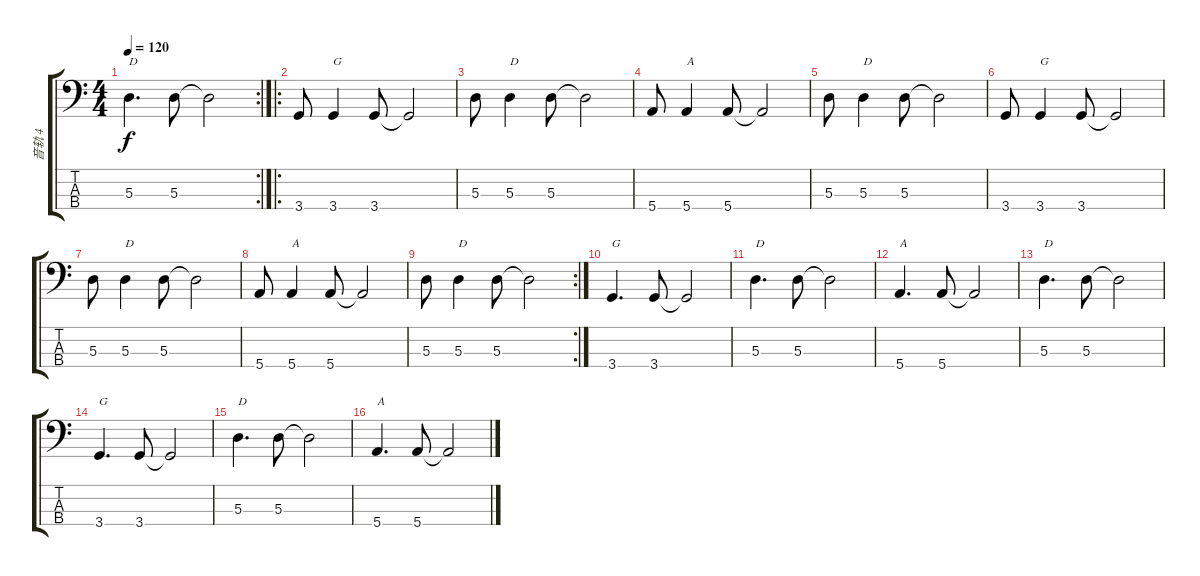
\track ("音轨 4" "音轨 4") {instrument electricbassfinger}
\staff {score tabs}
\tuning (G2 D2 A1 E1) {hide}
\rc 2
\ts (4 4)
\tempo 120
\clef f4
\ks c
5.3.4{d txt "D" dy f} 5.3.8 5.3{t}.2 |
\ro
3.4.8 3.4.4{txt "G"} 3.4.8 3.4{t}.2 |
5.3.8 5.3.4{txt "D"} 5.3.8 5.3{t}.2 |
5.4.8 5.4.4{txt "A"} 5.4.8 5.4{t}.2 |
5.3.8 5.3.4{txt "D"} 5.3.8 5.3{t}.2 |
3.4.8 3.4.4{txt "G"} 3.4.8 3.4{t}.2 |
5.3.8 5.3.4{txt "D"} 5.3.8 5.3{t}.2 |
5.4.8 5.4.4{txt "A"} 5.4.8 5.4{t}.2 |
\rc 2
5.3.8 5.3.4{txt "D"} 5.3.8 5.3{t}.2 |
3.4.4{d txt "G"} 3.4.8 3.4{t}.2 |
5.3.4{d txt "D"} 5.3.8 5.3{t}.2 |
5.4.4{d txt "A"} 5.4.8 5.4{t}.2 |
5.3.4{d txt "D"} 5.3.8 5.3{t}.2 |
3.4.4{d txt "G"} 3.4.8 3.4{t}.2 |
5.3.4{d txt "D"} 5.3.8 5.3{t}.2 |
5.4.4{d txt "A"} 5.4.8 5.4{t}.2
